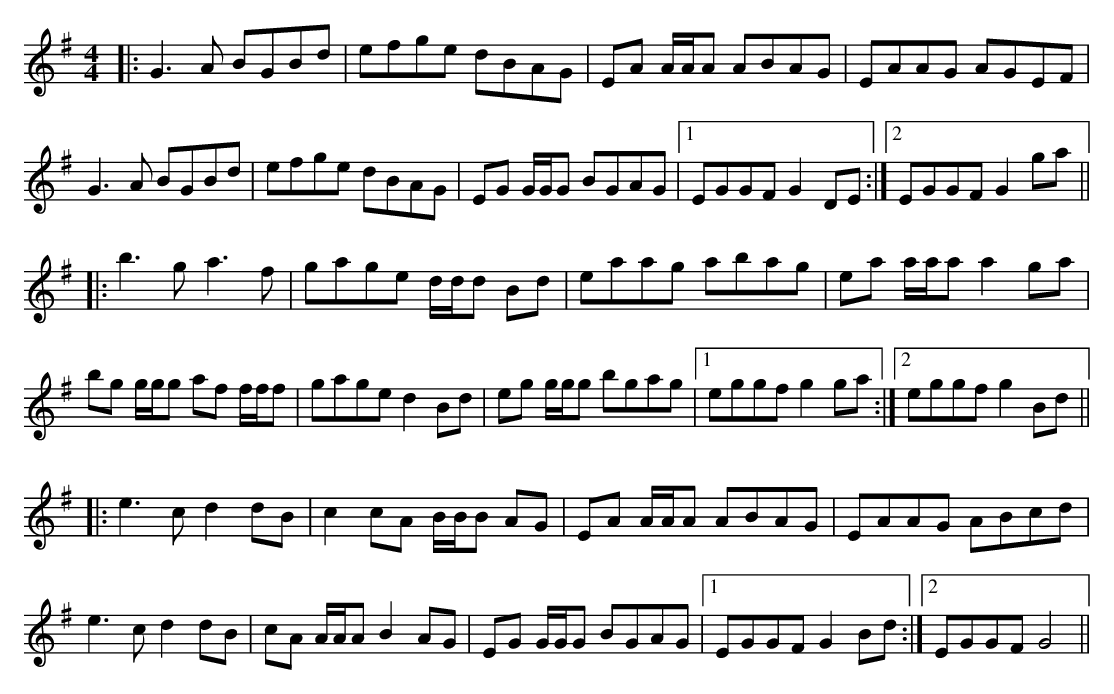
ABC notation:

X:1
M:4/4
K:G
|:G3A BGBd|efge dBAG|EA A/A/A ABAG|EAAG AGEF|
G3A BGBd|efge dBAG|EG G/G/G BGAG|1 EGGF G2DE:|2 EGGF G2 ga||
|:b3g a3f|gage d/d/d Bd|eaag abag|ea a/a/a a2 ga|
bg g/g/g af f/f/f|gage d2 Bd|eg g/g/g bgag|1 eggf g2 ga:|2 eggf g2 Bd||
|:e3c d2 dB|c2 cA B/B/B AG|EA A/A/A ABAG|EAAG ABcd|
e3c d2 dB|cA A/A/A B2 AG|EG G/G/G BGAG|1 EGGF G2 Bd:|2 EGGF G4||
